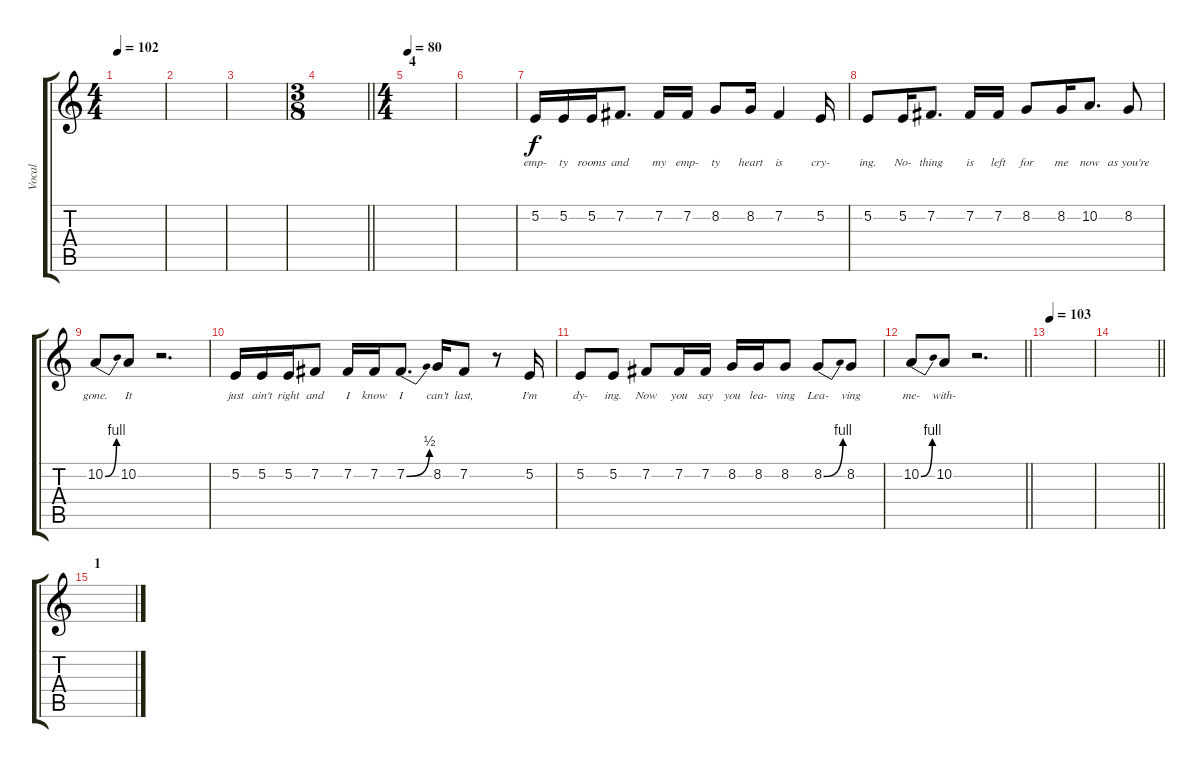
\track ("Vocal" "Vocal") {instrument tenorsax}
\staff {score tabs}
\tuning (E4 B3 G3 D3 A2 E2) {hide}
\ts (4 4)
\tempo 102
\clef g2
\ks c
|
|
|
\ts (3 8)
\barLineRight lightlight
|
\ts (4 4)
\section ("" "4")
\tempo 80
|
|
5.2.16{lyrics (0 "emp-") lyrics (1 "") lyrics (2 "") lyrics (3 "") lyrics (4 "")} 5.2.16{lyrics (0 "ty") lyrics (1 "") lyrics (2 "") lyrics (3 "") lyrics (4 "")} 5.2.16{lyrics (0 "rooms") lyrics (1 "") lyrics (2 "") lyrics (3 "") lyrics (4 "")} 7.2.8{d lyrics (0 "and") lyrics (1 "") lyrics (2 "") lyrics (3 "") lyrics (4 "")} 7.2.16{lyrics (0 "my") lyrics (1 "") lyrics (2 "") lyrics (3 "") lyrics (4 "")} 7.2.16{lyrics (0 "emp-") lyrics (1 "") lyrics (2 "") lyrics (3 "") lyrics (4 "")} 8.2.8{lyrics (0 "ty") lyrics (1 "") lyrics (2 "") lyrics (3 "") lyrics (4 "")} 8.2.16{lyrics (0 "heart") lyrics (1 "") lyrics (2 "") lyrics (3 "") lyrics (4 "")} 7.2.4{lyrics (0 "is") lyrics (1 "") lyrics (2 "") lyrics (3 "") lyrics (4 "")} 5.2.16{lyrics (0 "cry-") lyrics (1 "") lyrics (2 "") lyrics (3 "") lyrics (4 "")} |
5.2.8{lyrics (0 "ing.") lyrics (1 "") lyrics (2 "") lyrics (3 "") lyrics (4 "")} 5.2.16{lyrics (0 "No-") lyrics (1 "") lyrics (2 "") lyrics (3 "") lyrics (4 "")} 7.2.8{d lyrics (0 "thing") lyrics (1 "") lyrics (2 "") lyrics (3 "") lyrics (4 "")} 7.2.16{lyrics (0 "is") lyrics (1 "") lyrics (2 "") lyrics (3 "") lyrics (4 "")} 7.2.16{lyrics (0 "left") lyrics (1 "") lyrics (2 "") lyrics (3 "") lyrics (4 "")} 8.2.8{lyrics (0 "for") lyrics (1 "") lyrics (2 "") lyrics (3 "") lyrics (4 "")} 8.2.16{lyrics (0 "me") lyrics (1 "") lyrics (2 "") lyrics (3 "") lyrics (4 "")} 10.2.8{d lyrics (0 "now") lyrics (1 "") lyrics (2 "") lyrics (3 "") lyrics (4 "")} 8.2.8{lyrics (0 "as you're") lyrics (1 "") lyrics (2 "") lyrics (3 "") lyrics (4 "")} |
10.2{be (bend 0 0 60 4)}.8{lyrics (0 "gone.") lyrics (1 "") lyrics (2 "") lyrics (3 "") lyrics (4 "")} 10.2.8{lyrics (0 "It") lyrics (1 "") lyrics (2 "") lyrics (3 "") lyrics (4 "")} r.2{d} |
5.2.16{lyrics (0 "just") lyrics (1 "") lyrics (2 "") lyrics (3 "") lyrics (4 "")} 5.2.16{lyrics (0 "ain't") lyrics (1 "") lyrics (2 "") lyrics (3 "") lyrics (4 "")} 5.2.16{lyrics (0 "right") lyrics (1 "") lyrics (2 "") lyrics (3 "") lyrics (4 "")} 7.2.8{lyrics (0 "and") lyrics (1 "") lyrics (2 "") lyrics (3 "") lyrics (4 "")} 7.2.16{lyrics (0 "I") lyrics (1 "") lyrics (2 "") lyrics (3 "") lyrics (4 "")} 7.2.16{lyrics (0 "know") lyrics (1 "") lyrics (2 "") lyrics (3 "") lyrics (4 "")} 7.2{be (bend 0 0 60 2)}.8{d lyrics (0 "I") lyrics (1 "") lyrics (2 "") lyrics (3 "") lyrics (4 "")} 8.2.16{lyrics (0 "can't") lyrics (1 "") lyrics (2 "") lyrics (3 "") lyrics (4 "")} 7.2.8{lyrics (0 "last,") lyrics (1 "") lyrics (2 "") lyrics (3 "") lyrics (4 "")} r.8 5.2.16{lyrics (0 "I'm") lyrics (1 "") lyrics (2 "") lyrics (3 "") lyrics (4 "")} |
5.2.8{lyrics (0 "dy-") lyrics (1 "") lyrics (2 "") lyrics (3 "") lyrics (4 "")} 5.2.8{lyrics (0 "ing.") lyrics (1 "") lyrics (2 "") lyrics (3 "") lyrics (4 "")} 7.2.8{lyrics (0 "Now") lyrics (1 "") lyrics (2 "") lyrics (3 "") lyrics (4 "")} 7.2.16{lyrics (0 "you") lyrics (1 "") lyrics (2 "") lyrics (3 "") lyrics (4 "")} 7.2.16{lyrics (0 "say") lyrics (1 "") lyrics (2 "") lyrics (3 "") lyrics (4 "")} 8.2.16{lyrics (0 "you") lyrics (1 "") lyrics (2 "") lyrics (3 "") lyrics (4 "")} 8.2.16{lyrics (0 "lea-") lyrics (1 "") lyrics (2 "") lyrics (3 "") lyrics (4 "")} 8.2.8{lyrics (0 "ving") lyrics (1 "") lyrics (2 "") lyrics (3 "") lyrics (4 "")} 8.2{be (bend 0 0 60 4)}.8{lyrics (0 "Lea-") lyrics (1 "") lyrics (2 "") lyrics (3 "") lyrics (4 "")} 8.2.8{lyrics (0 "ving") lyrics (1 "") lyrics (2 "") lyrics (3 "") lyrics (4 "")} |
\barLineRight lightlight
10.2{be (bend 0 0 60 4)}.8{lyrics (0 "me-") lyrics (1 "") lyrics (2 "") lyrics (3 "") lyrics (4 "")} 10.2.8{lyrics (0 "with-") lyrics (1 "") lyrics (2 "") lyrics (3 "") lyrics (4 "")} r.2{d} |
\section ("" "")
\tempo 103
|
\barLineRight lightlight
|
\section ("" "1")
